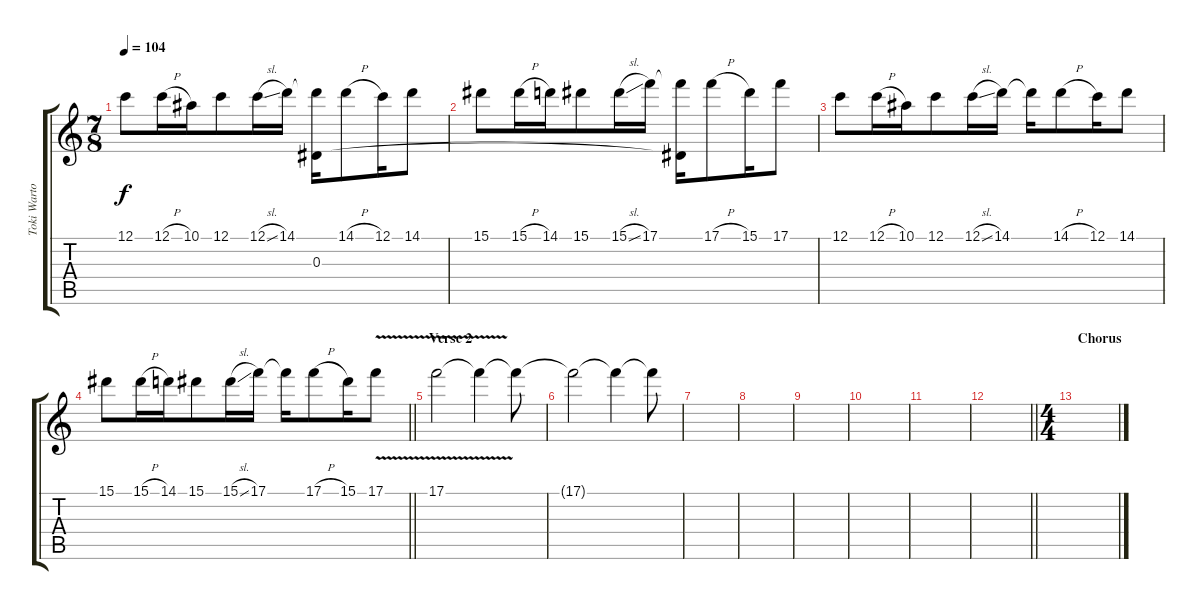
\track ("Toki Wartooth (Harmony Guitar)" "Toki Warto") {instrument distortionguitar}
\staff {score tabs}
\tuning (C4 G3 Eb3 Bb2 F2 C2) {hide}
\ts (7 8)
\tempo 104
\clef g2
\ks c
12.1.8{dy f} 12.1{h}.16 10.1.16 12.1.8 12.1{sl}.16 14.1.16 (14.1{t} 0.3).16 14.1{h}.8 12.1.16 14.1.8 |
15.1.8 15.1{h}.16 14.1.16 15.1.8 15.1{sl}.16 17.1.16 (17.1{t} 0.3{t}).16 17.1{h}.8 15.1.16 17.1.8 |
12.1.8 12.1{h}.16 10.1.16 12.1.8 12.1{sl}.16 14.1.16 14.1{t}.16 14.1{h}.8 12.1.16 14.1.8 |
\barLineRight lightlight
15.1.8 15.1{h}.16 14.1.16 15.1.8 15.1{sl}.16 17.1.16 17.1{t}.16 17.1{h}.8 15.1.16 17.1{v}.8 |
\section ("" "Verse 2")
17.1{v}.2{volume 1} 17.1{t}.4 17.1{t}.8 |
17.1{t}.2 17.1{t}.4 17.1{t}.8 |
|
|
|
|
|
\barLineRight lightlight
|
\ts (4 4)
\section ("" "Chorus")
